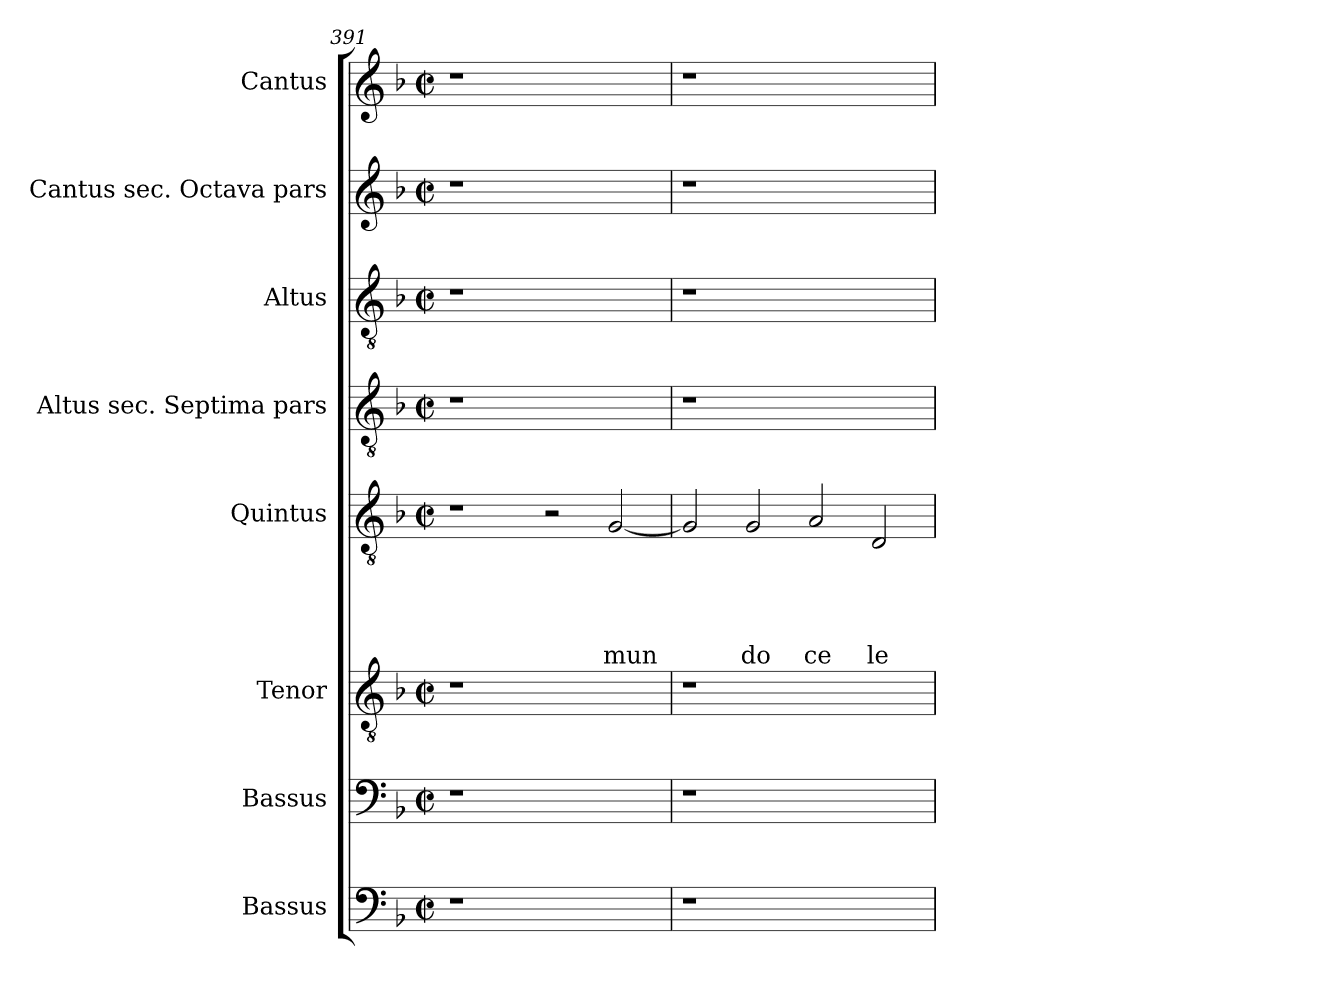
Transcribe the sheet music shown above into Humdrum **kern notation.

**kern	**kern	**kern	**kern	**text	**text	**text	**text	**text	**kern	**kern	**kern	**kern
*part8	*part7	*part6	*part5	*part5	*part5	*part5	*part5	*part5	*part4	*part3	*part2	*part1
*staff8	*staff7	*staff6	*staff5	*staff5	*staff5	*staff5	*staff5	*staff5	*staff4	*staff3	*staff2	*staff1
*I"Bassus	*I"Bassus	*I"Tenor	*I"Quintus	*	*	*	*	*	*I"Altus sec. Septima pars	*I"Altus	*I"Cantus sec. Octava pars	*I"Cantus
*	*I'Bassus	*I'Tenor	*I'Quintus	*	*	*	*	*	*	*I'Altus	*	*I'Cantus
*clefF4	*clefF4	*clefGv2	*clefGv2	*	*	*	*	*	*clefGv2	*clefGv2	*clefG2	*clefG2
*k[b-]	*k[b-]	*k[b-]	*k[b-]	*	*	*	*	*	*k[b-]	*k[b-]	*k[b-]	*k[b-]
*F:	*F:	*F:	*F:	*	*	*	*	*	*F:	*F:	*F:	*F:
*M2/2	*M2/2	*M2/2	*M2/2	*	*	*	*	*	*M2/2	*M2/2	*M2/2	*M2/2
*met(c|)	*met(c|)	*met(c|)	*met(c|)	*	*	*	*	*	*met(c|)	*met(c|)	*met(c|)	*met(c|)
=391	=391	=391	=391	=391	=391	=391	=391	=391	=391	=391	=391	=391
1r	1r	1r	1r	.	.	.	.	.	1r	1r	1r	1r
1ryy	1ryy	1ryy	2r	.	.	.	.	.	1ryy	1ryy	1ryy	1ryy
!	!	!	!	!	!	!	!	!LO:LY:b	!	!	!	!
.	.	.	[<2G/	.	.	.	.	mun	.	.	.	.
=392	=392	=392	=392	=392	=392	=392	=392	=392	=392	=392	=392	=392
1r	1r	1r	2G/]	.	.	.	.	.	1r	1r	1r	1r
!	!	!	!	!	!	!	!	!LO:LY:b	!	!	!	!
.	.	.	2G/	.	.	.	.	do	.	.	.	.
!	!	!	!	!	!	!	!	!LO:LY:b	!	!	!	!
1ryy	1ryy	1ryy	2A/	.	.	.	.	ce	1ryy	1ryy	1ryy	1ryy
!	!	!	!	!	!	!	!	!LO:LY:b	!	!	!	!
.	.	.	2D/	.	.	.	.	le	.	.	.	.
=	=	=	=	=	=	=	=	=	=	=	=	=
*-	*-	*-	*-	*-	*-	*-	*-	*-	*-	*-	*-	*-
